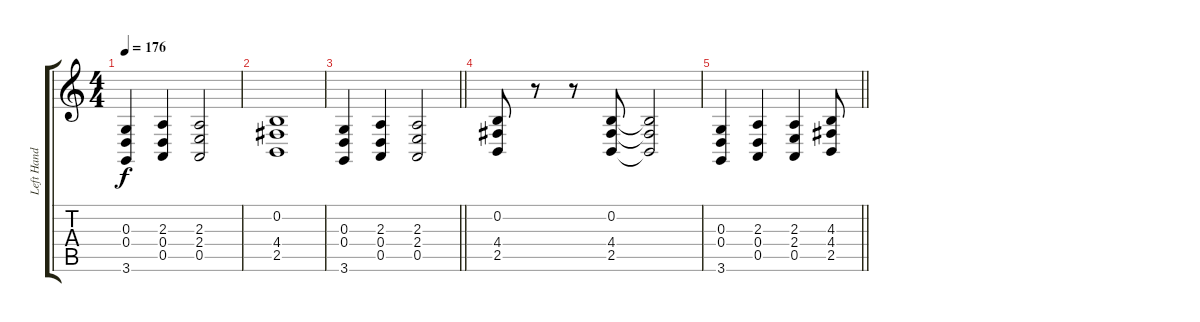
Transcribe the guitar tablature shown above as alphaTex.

\track ("Left Hand" "Left Hand") {instrument stringensemble1}
\staff {score tabs}
\tuning (E4 B3 G3 D3 A2 E2) {hide}
\ts (4 4)
\tempo 176
\clef g2
\ks c
(0.3 0.4 3.6).4{dy f} (2.3 0.4 0.5).4 (2.3 2.4 0.5).2 |
(0.2 4.4 2.5).1 |
\barLineRight lightlight
(0.3 0.4 3.6).4 (2.3 0.4 0.5).4 (2.3 2.4 0.5).2 |
(0.2 4.4 2.5).8 r.8 r.8 (0.2 4.4 2.5).8 (0.2{t} 4.4{t} 2.5{t}).2 |
\barLineRight lightlight
(0.3 0.4 3.6).4 (2.3 0.4 0.5).4 (2.3 2.4 0.5).4 (4.3 4.4 2.5).8
